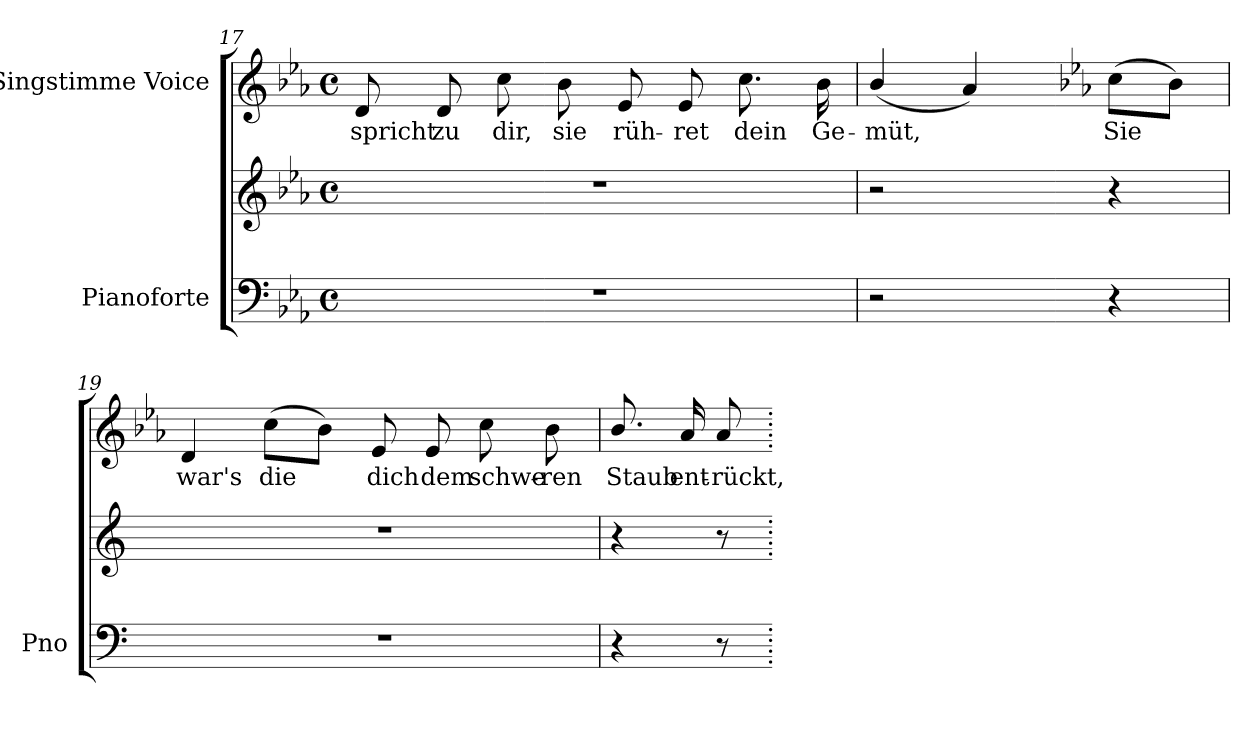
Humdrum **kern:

**kern	**kern	**kern	**text
*part2	*part2	*part1	*part1
*staff3	*staff2	*staff1	*staff1
*I"Pianoforte	*	*I"Singstimme Voice	*
*I'Pno	*	*	*
*clefF4	*clefG2	*clefG2	*
*k[b-e-a-]	*k[b-e-a-]	*k[b-e-a-]	*
*M4/4	*M4/4	*M4/4	*
*met(c)	*met(c)	*met(c)	*
=17	=17	=17	=17
!	!	!	!LO:LY:b
1r	1r	8d/	spricht
!	!	!	!LO:LY:b
.	.	8d/	zu
!	!	!	!LO:LY:b
.	.	8cc\	dir,
!	!	!	!LO:LY:b
.	.	8b-\	sie
!	!	!	!LO:LY:b
.	.	8e-/	rüh-
!	!	!	!LO:LY:b
.	.	8e-/	-ret
!	!	!	!LO:LY:b
.	.	8.cc\	dein
!	!	!	!LO:LY:b
.	.	16b-\	Ge-
=18	=18	=18	=18
!	!	!	!LO:LY:b
2r	2r	(<4b-/	-müt,
.	.	4a-/)	.
=18X1-	=18X1-	=18X1-	=18X1-
*k[]	*k[]	*k[b-e-a-]	*
!	!	!	!LO:LY:b
4r	4r	(>8cc\L	Sie
.	.	8b-\J)	.
=19	=19	=19	=19
!	!	!	!LO:LY:b
1r	1r	4d/	war's
!	!	!	!LO:LY:b
.	.	(>8cc\L	die
.	.	8b-\J)	.
!	!	!	!LO:LY:b
.	.	8e-/	dich
!	!	!	!LO:LY:b
.	.	8e-/	dem
!	!	!	!LO:LY:b
.	.	8cc\	schwe-
!	!	!	!LO:LY:b
.	.	8b-\	-ren
=20	=20	=20	=20
!	!	!	!LO:LY:b
4r	4r	8.b-/	Staub
!	!	!	!LO:LY:b
.	.	16a-/	ent-
!	!	!	!LO:LY:b
8r	8r	8a-/	-rückt,
=.	=.	=.	=.
*-	*-	*-	*-
